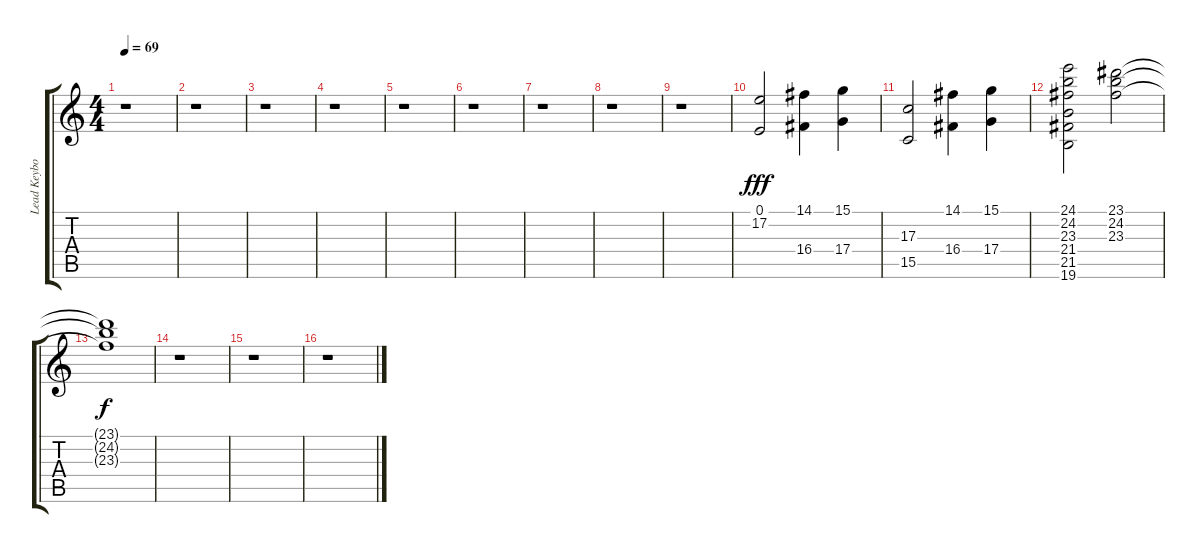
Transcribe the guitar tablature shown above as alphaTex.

\track ("Lead Keyboard" "Lead Keybo") {instrument brasssection}
\staff {score tabs}
\tuning (E4 B3 G3 D3 A2 E2) {hide}
\ts (4 4)
\tempo 69
\clef g2
\ks c
r.1{dy f} |
r.1 |
r.1 |
r.1 |
r.1 |
r.1 |
r.1 |
r.1 |
r.1 |
(0.1 17.2).2{dy fff volume 8} (14.1 16.4).4 (15.1 17.4).4 |
(17.3 15.5).2 (14.1 16.4).4 (15.1 17.4).4 |
(24.1 24.2 23.3 21.4 21.5 19.6).2 (23.1 24.2 23.3).2 |
(23.1{t} 24.2{t} 23.3{t}).1{dy f} |
r.1 |
r.1 |
r.1
